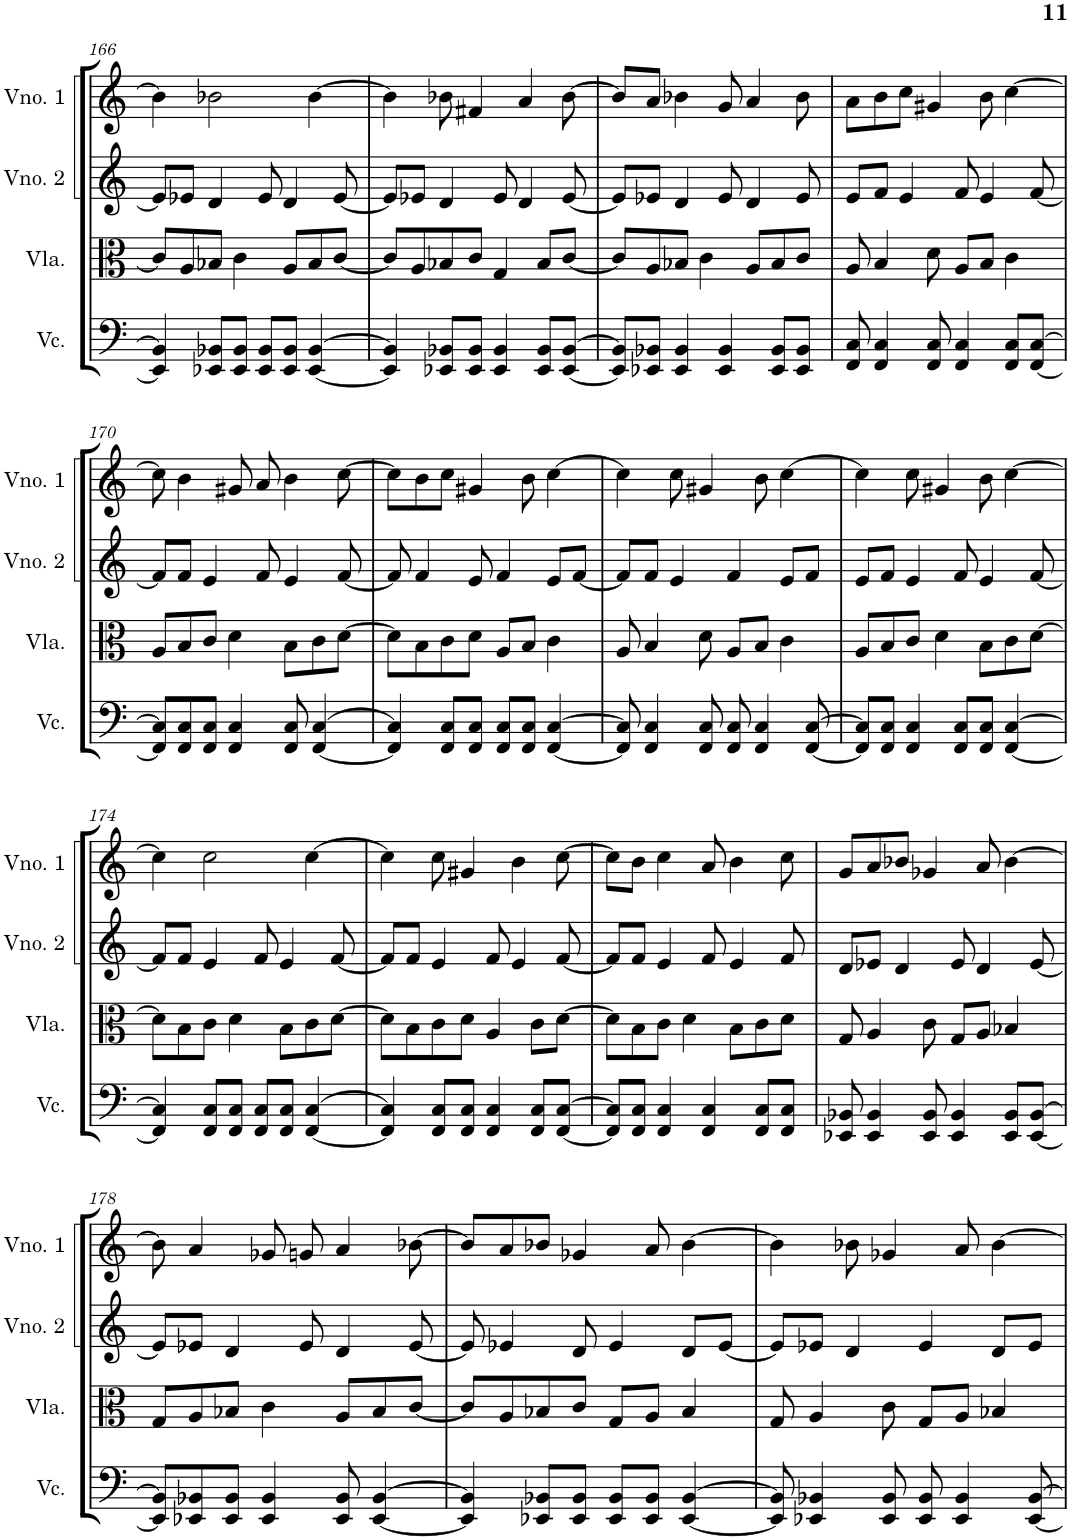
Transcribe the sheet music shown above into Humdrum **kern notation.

**kern	**kern	**kern	**kern
*part4	*part3	*part2	*part1
*staff4	*staff3	*staff2	*staff1
*I"Violoncelo	*I"Viola	*I"Violino 2	*I"Violino 1
*I'Vc.	*I'Vla.	*I'Vno. 2	*I'Vno. 1
!!LO:PB:g=z
*clefF4	*clefC3	*clefG2	*clefG2
*k[]	*k[]	*k[]	*k[]
*M4/4	*M4/4	*M4/4	*M4/4
=166	=166	=166	=166
4EE-/] 4BB-/]	8c/L]	8e-/L]	4b-\]
.	8A/	8e-X/J	.
8EE-X/ 8BB-X/L	8B-X/J	4d/	2b-X\
8EE-/ 8BB-/J	4c\	.	.
8EE-/ 8BB-/L	.	8e-/	.
8EE-/ 8BB-/J	8A/L	4d/	.
[4EE-/ [4BB-/	8B-/	.	[4b-\
.	[8c/J	[8e-/	.
=167	=167	=167	=167
4EE-/] 4BB-/]	8c/L]	8e-/L]	4b-\]
.	8A/	8e-X/J	.
8EE-X/ 8BB-X/L	8B-X/	4d/	8b-X\
8EE-/ 8BB-/J	8c/J	.	4f#X/
4EE-/ 4BB-/	4G/	8e-/	.
.	.	4d/	4a/
8EE-/ 8BB-/L	8B-/L	.	.
[8EE-/ [8BB-/J	[8c/J	[8e-/	[8b-\
=168	=168	=168	=168
8EE-/] 8BB-/]L	8c/L]	8e-/L]	8b-/L]
8EE-X/ 8BB-X/J	8A/	8e-X/J	8a/J
4EE-/ 4BB-/	8B-X/J	4d/	4b-X\
.	4c\	.	.
4EE-/ 4BB-/	.	8e-/	8g/
.	8A/L	4d/	4a/
8EE-/ 8BB-/L	8B-/	.	.
8EE-/ 8BB-/J	8c/J	8e-/	8b-\
=169	=169	=169	=169
8FF/ 8C/	8A/	8e/L	8a\L
4FF/ 4C/	4B/	8f/J	8b\
.	.	4e/	8cc\J
8FF/ 8C/	8d\	.	4g#X/
4FF/ 4C/	8A/L	8f/	.
.	8B/J	4e/	8b\
8FF/ 8C/L	4c\	.	[4cc\
[8FF/ [8C/J	.	[8f/	.
!!LO:LB:g=z
=170	=170	=170	=170
8FF/] 8C/]L	8A/L	8f/L]	8cc\]
8FF/ 8C/	8B/	8f/J	4b\
8FF/ 8C/J	8c/J	4e/	.
4FF/ 4C/	4d\	.	8g#X/
.	.	8f/	8a/
8FF/ 8C/	8B\L	4e/	4b\
[4FF/ [4C/	8c\	.	.
.	[8d\J	[8f/	[8cc\
=171	=171	=171	=171
4FF/] 4C/]	8d\L]	8f/]	8cc\L]
.	8B\	4f/	8b\
8FF/ 8C/L	8c\	.	8cc\J
8FF/ 8C/J	8d\J	8e/	4g#X/
8FF/ 8C/L	8A/L	4f/	.
8FF/ 8C/J	8B/J	.	8b\
[4FF/ [4C/	4c\	8e/L	[4cc\
.	.	[8f/J	.
=172	=172	=172	=172
8FF/] 8C/]	8A/	8f/L]	4cc\]
4FF/ 4C/	4B/	8f/J	.
.	.	4e/	8cc\
8FF/ 8C/	8d\	.	4g#X/
8FF/ 8C/	8A/L	4f/	.
4FF/ 4C/	8B/J	.	8b\
.	4c\	8e/L	[4cc\
[8FF/ [8C/	.	8f/J	.
=173	=173	=173	=173
8FF/] 8C/]L	8A/L	8e/L	4cc\]
8FF/ 8C/J	8B/	8f/J	.
4FF/ 4C/	8c/J	4e/	8cc\
.	4d\	.	4g#X/
8FF/ 8C/L	.	8f/	.
8FF/ 8C/J	8B\L	4e/	8b\
[4FF/ [4C/	8c\	.	[4cc\
.	[8d\J	[8f/	.
!!LO:LB:g=z
=174	=174	=174	=174
4FF/] 4C/]	8d\L]	8f/L]	4cc\]
.	8B\	8f/J	.
8FF/ 8C/L	8c\J	4e/	2cc\
8FF/ 8C/J	4d\	.	.
8FF/ 8C/L	.	8f/	.
8FF/ 8C/J	8B\L	4e/	.
[4FF/ [4C/	8c\	.	[4cc\
.	[8d\J	[8f/	.
=175	=175	=175	=175
4FF/] 4C/]	8d\L]	8f/L]	4cc\]
.	8B\	8f/J	.
8FF/ 8C/L	8c\	4e/	8cc\
8FF/ 8C/J	8d\J	.	4g#X/
4FF/ 4C/	4A/	8f/	.
.	.	4e/	4b\
8FF/ 8C/L	8c\L	.	.
[8FF/ [8C/J	[8d\J	[8f/	[8cc\
=176	=176	=176	=176
8FF/] 8C/]L	8d\L]	8f/L]	8cc\L]
8FF/ 8C/J	8B\	8f/J	8b\J
4FF/ 4C/	8c\J	4e/	4cc\
.	4d\	.	.
4FF/ 4C/	.	8f/	8a/
.	8B\L	4e/	4b\
8FF/ 8C/L	8c\	.	.
8FF/ 8C/J	8d\J	8f/	8cc\
=177	=177	=177	=177
8EE-X/ 8BB-X/	8G/	8d/L	8g/L
4EE-/ 4BB-/	4A/	8e-X/J	8a/
.	.	4d/	8b-X/J
8EE-/ 8BB-/	8c\	.	4g-X/
4EE-/ 4BB-/	8G/L	8e-/	.
.	8A/J	4d/	8a/
8EE-/ 8BB-/L	4B-X/	.	[4b-\
[8EE-/ [8BB-/J	.	[8e-/	.
!!LO:LB:g=z
=178	=178	=178	=178
8EE-/] 8BB-/]L	8G/L	8e-/L]	8b-\]
8EE-X/ 8BB-X/	8A/	8e-X/J	4a/
8EE-/ 8BB-/J	8B-X/J	4d/	.
4EE-/ 4BB-/	4c\	.	8g-X/
.	.	8e-/	8gn/
8EE-/ 8BB-/	8A/L	4d/	4a/
[4EE-/ [4BB-/	8B-/	.	.
.	[8c/J	[8e-/	[8b-X\
=179	=179	=179	=179
4EE-/] 4BB-/]	8c/L]	8e-/]	8b-/L]
.	8A/	4e-X/	8a/
8EE-X/ 8BB-X/L	8B-X/	.	8b-X/J
8EE-/ 8BB-/J	8c/J	8d/	4g-X/
8EE-/ 8BB-/L	8G/L	4e-/	.
8EE-/ 8BB-/J	8A/J	.	8a/
[4EE-/ [4BB-/	4B-/	8d/L	[4b-\
.	.	[8e-/J	.
=180	=180	=180	=180
8EE-/] 8BB-/]	8G/	8e-/L]	4b-\]
4EE-X/ 4BB-X/	4A/	8e-X/J	.
.	.	4d/	8b-X\
8EE-/ 8BB-/	8c\	.	4g-X/
8EE-/ 8BB-/	8G/L	4e-/	.
4EE-/ 4BB-/	8A/J	.	8a/
.	4B-X/	8d/L	[4b-\
[8EE-/ [8BB-/	.	8e-/J	.
=	=	=	=
*-	*-	*-	*-
